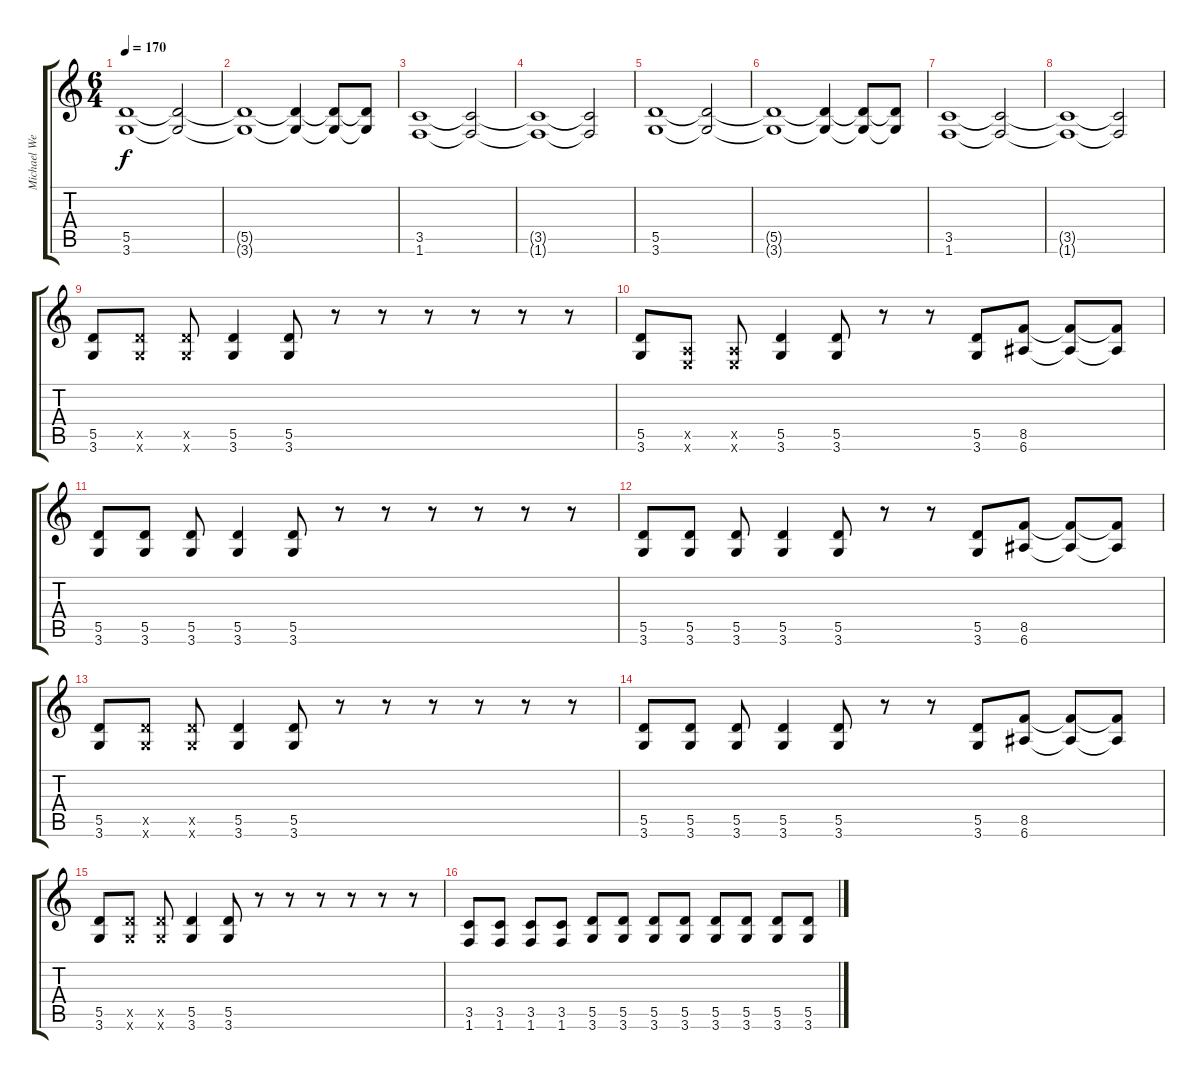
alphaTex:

\track ("Michael Weikath" "Michael We") {instrument overdrivenguitar}
\staff {score tabs}
\tuning (E4 B3 G3 D3 A2 E2) {hide}
\ts (6 4)
\tempo 170
\clef g2
\ks c
(5.5 3.6).1{dy f instrument overdrivenguitar} (5.5{t} 3.6{t}).2 |
(5.5{t} 3.6{t}).1 (5.5{t} 3.6{t}).4 (5.5{t} 3.6{t}).8 (5.5{t} 3.6{t}).8 |
(3.5 1.6).1 (3.5{t} 1.6{t}).2 |
(3.5{t} 1.6{t}).1 (3.5{t} 1.6{t}).2 |
(5.5 3.6).1 (5.5{t} 3.6{t}).2 |
(5.5{t} 3.6{t}).1 (5.5{t} 3.6{t}).4 (5.5{t} 3.6{t}).8 (5.5{t} 3.6{t}).8 |
(3.5 1.6).1 (3.5{t} 1.6{t}).2 |
(3.5{t} 1.6{t}).1 (3.5{t} 1.6{t}).2 |
(5.5 3.6).8 (5.5{x} 3.6{x}).8 (5.5{x} 3.6{x}).8 (5.5 3.6).4 (5.5 3.6).8 r.8 r.8 r.8 r.8 r.8 r.8 |
(5.5 3.6).8 (0.5{x} 0.6{x}).8 (0.5{x} 0.6{x}).8 (5.5 3.6).4 (5.5 3.6).8 r.8 r.8 (5.5 3.6).8 (8.5 6.6).8 (8.5{t} 6.6{t}).8 (8.5{t} 6.6{t}).8 |
(5.5 3.6).8 (5.5 3.6).8 (5.5 3.6).8 (5.5 3.6).4 (5.5 3.6).8 r.8 r.8 r.8 r.8 r.8 r.8 |
(5.5 3.6).8 (5.5 3.6).8 (5.5 3.6).8 (5.5 3.6).4 (5.5 3.6).8 r.8 r.8 (5.5 3.6).8 (8.5 6.6).8 (8.5{t} 6.6{t}).8 (8.5{t} 6.6{t}).8 |
(5.5 3.6).8 (5.5{x} 3.6{x}).8 (5.5{x} 3.6{x}).8 (5.5 3.6).4 (5.5 3.6).8 r.8 r.8 r.8 r.8 r.8 r.8 |
(5.5 3.6).8 (5.5 3.6).8 (5.5 3.6).8 (5.5 3.6).4 (5.5 3.6).8 r.8 r.8 (5.5 3.6).8 (8.5 6.6).8 (8.5{t} 6.6{t}).8 (8.5{t} 6.6{t}).8 |
(5.5 3.6).8 (5.5{x} 3.6{x}).8 (5.5{x} 3.6{x}).8 (5.5 3.6).4 (5.5 3.6).8 r.8 r.8 r.8 r.8 r.8 r.8 |
(3.5 1.6).8 (3.5 1.6).8 (3.5 1.6).8 (3.5 1.6).8 (5.5 3.6).8 (5.5 3.6).8 (5.5 3.6).8 (5.5 3.6).8 (5.5 3.6).8 (5.5 3.6).8 (5.5 3.6).8 (5.5 3.6).8
